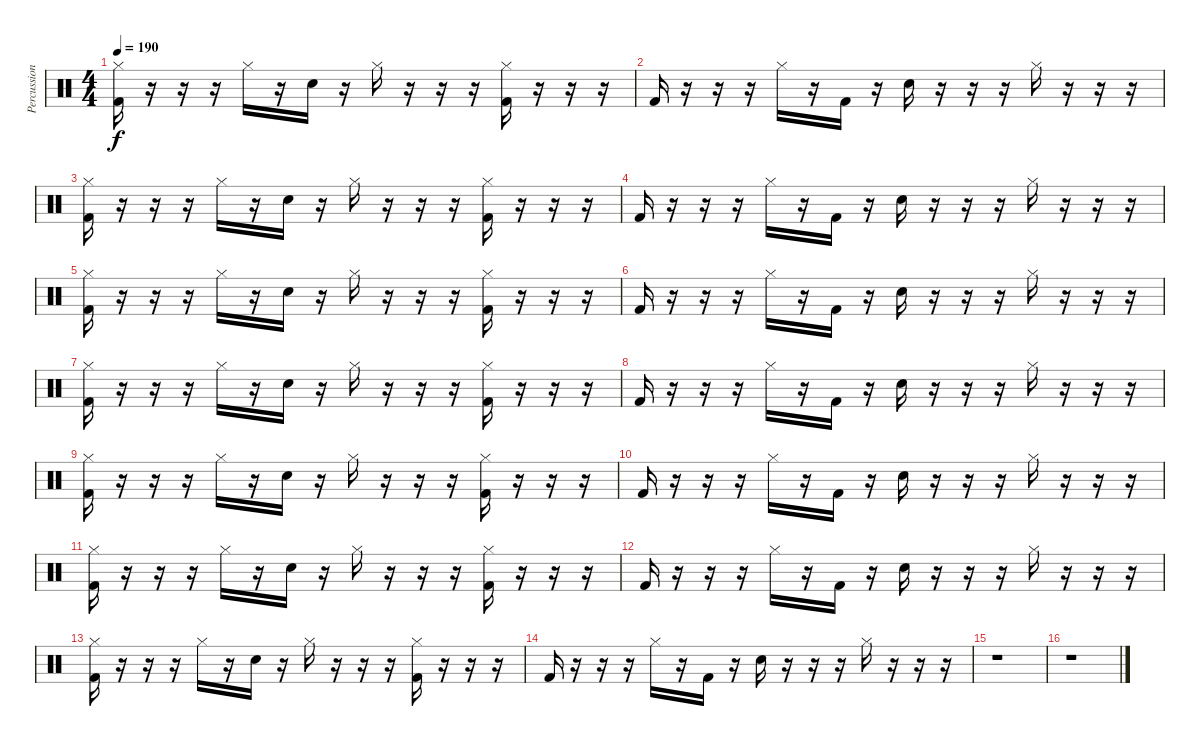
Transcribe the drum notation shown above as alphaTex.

\track ("Percussion" "Percussion") {instrument percussion}
\staff {score}
\articulation defaults
\ts (4 4)
\tempo 190
\clef neutral
\ks c
("Kick (hit) 2" "Hi-Hat (closed)").16{dy f} r.16 r.16 r.16 "Hi-Hat (closed)".16 r.16 "Snare (hit) 2".16 r.16 "Hi-Hat (closed)".16 r.16 r.16 r.16 ("Kick (hit) 2" "Hi-Hat (closed)").16 r.16 r.16 r.16 |
"Kick (hit) 2".16 r.16 r.16 r.16 "Hi-Hat (closed)".16 r.16 "Kick (hit) 2".16 r.16 "Snare (hit) 2".16 r.16 r.16 r.16 "Hi-Hat (closed)".16 r.16 r.16 r.16 |
("Kick (hit) 2" "Hi-Hat (closed)").16 r.16 r.16 r.16 "Hi-Hat (closed)".16 r.16 "Snare (hit) 2".16 r.16 "Hi-Hat (closed)".16 r.16 r.16 r.16 ("Kick (hit) 2" "Hi-Hat (closed)").16 r.16 r.16 r.16 |
"Kick (hit) 2".16 r.16 r.16 r.16 "Hi-Hat (closed)".16 r.16 "Kick (hit) 2".16 r.16 "Snare (hit) 2".16 r.16 r.16 r.16 "Hi-Hat (closed)".16 r.16 r.16 r.16 |
("Kick (hit) 2" "Hi-Hat (closed)").16 r.16 r.16 r.16 "Hi-Hat (closed)".16 r.16 "Snare (hit) 2".16 r.16 "Hi-Hat (closed)".16 r.16 r.16 r.16 ("Kick (hit) 2" "Hi-Hat (closed)").16 r.16 r.16 r.16 |
"Kick (hit) 2".16 r.16 r.16 r.16 "Hi-Hat (closed)".16 r.16 "Kick (hit) 2".16 r.16 "Snare (hit) 2".16 r.16 r.16 r.16 "Hi-Hat (closed)".16 r.16 r.16 r.16 |
("Kick (hit) 2" "Hi-Hat (closed)").16 r.16 r.16 r.16 "Hi-Hat (closed)".16 r.16 "Snare (hit) 2".16 r.16 "Hi-Hat (closed)".16 r.16 r.16 r.16 ("Kick (hit) 2" "Hi-Hat (closed)").16 r.16 r.16 r.16 |
"Kick (hit) 2".16 r.16 r.16 r.16 "Hi-Hat (closed)".16 r.16 "Kick (hit) 2".16 r.16 "Snare (hit) 2".16 r.16 r.16 r.16 "Hi-Hat (closed)".16 r.16 r.16 r.16 |
("Kick (hit) 2" "Hi-Hat (closed)").16 r.16 r.16 r.16 "Hi-Hat (closed)".16 r.16 "Snare (hit) 2".16 r.16 "Hi-Hat (closed)".16 r.16 r.16 r.16 ("Kick (hit) 2" "Hi-Hat (closed)").16 r.16 r.16 r.16 |
"Kick (hit) 2".16 r.16 r.16 r.16 "Hi-Hat (closed)".16 r.16 "Kick (hit) 2".16 r.16 "Snare (hit) 2".16 r.16 r.16 r.16 "Hi-Hat (closed)".16 r.16 r.16 r.16 |
("Kick (hit) 2" "Hi-Hat (closed)").16 r.16 r.16 r.16 "Hi-Hat (closed)".16 r.16 "Snare (hit) 2".16 r.16 "Hi-Hat (closed)".16 r.16 r.16 r.16 ("Kick (hit) 2" "Hi-Hat (closed)").16 r.16 r.16 r.16 |
"Kick (hit) 2".16 r.16 r.16 r.16 "Hi-Hat (closed)".16 r.16 "Kick (hit) 2".16 r.16 "Snare (hit) 2".16 r.16 r.16 r.16 "Hi-Hat (closed)".16 r.16 r.16 r.16 |
("Kick (hit) 2" "Hi-Hat (closed)").16 r.16 r.16 r.16 "Hi-Hat (closed)".16 r.16 "Snare (hit) 2".16 r.16 "Hi-Hat (closed)".16 r.16 r.16 r.16 ("Kick (hit) 2" "Hi-Hat (closed)").16 r.16 r.16 r.16 |
"Kick (hit) 2".16 r.16 r.16 r.16 "Hi-Hat (closed)".16 r.16 "Kick (hit) 2".16 r.16 "Snare (hit) 2".16 r.16 r.16 r.16 "Hi-Hat (closed)".16 r.16 r.16 r.16 |
r.1 |
r.1
